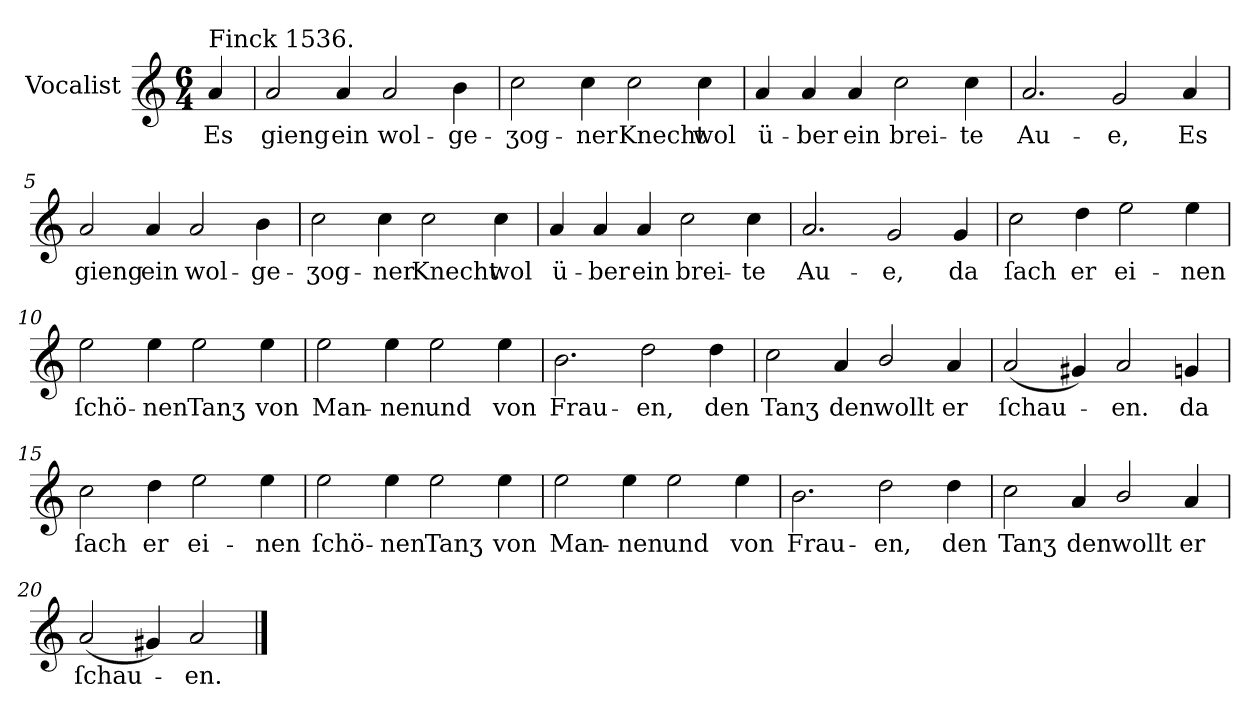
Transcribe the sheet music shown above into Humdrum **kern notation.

**kern	**text
*part1	*part1
*staff1	*staff1
*I"Vocalist	*
*k[]	*
*a:	*
*M6/4	*
=	=
!LO:TX:a:t=Finck 1536.	!
4a	Es
=1	=1
2a	gieng
4a	ein
2a	wol-
4b	-ge-
=2	=2
2cc	-ʒog-
4cc	-ner
2cc	Knecht
4cc	wol
=3	=3
4a	ü-
4a	-ber
4a	ein
2cc	brei-
4cc	-te
=4	=4
2.a	Au-
2g	-e,
4a	Es
=5	=5
2a	gieng
4a	ein
2a	wol-
4b	-ge-
=6	=6
2cc	-ʒog-
4cc	-ner
2cc	Knecht
4cc	wol
=7	=7
4a	ü-
4a	-ber
4a	ein
2cc	brei-
4cc	-te
=8	=8
2.a	Au-
2g	-e,
4g	da
=9	=9
2cc	ſach
4dd	er
2ee	ei-
4ee	-nen
=10	=10
2ee	ſchö-
4ee	-nen
2ee	Tanʒ
4ee	von
=11	=11
2ee	Man-
4ee	-nen
2ee	und
4ee	von
=12	=12
2.b	Frau-
2dd	-en,
4dd	den
=13	=13
2cc	Tanʒ
4a	den
2b/	wollt
4a	er
=14	=14
(2a	ſchau-
4g#X)	.
2a	-en.
4gn	da
=15	=15
2cc	ſach
4dd	er
2ee	ei-
4ee	-nen
=16	=16
2ee	ſchö-
4ee	-nen
2ee	Tanʒ
4ee	von
=17	=17
2ee	Man-
4ee	-nen
2ee	und
4ee	von
=18	=18
2.b	Frau-
2dd	-en,
4dd	den
=19	=19
2cc	Tanʒ
4a	den
2b/	wollt
4a	er
=20	=20
(2a	ſchau-
4g#X)	.
2a	-en.
==	==
*-	*-
